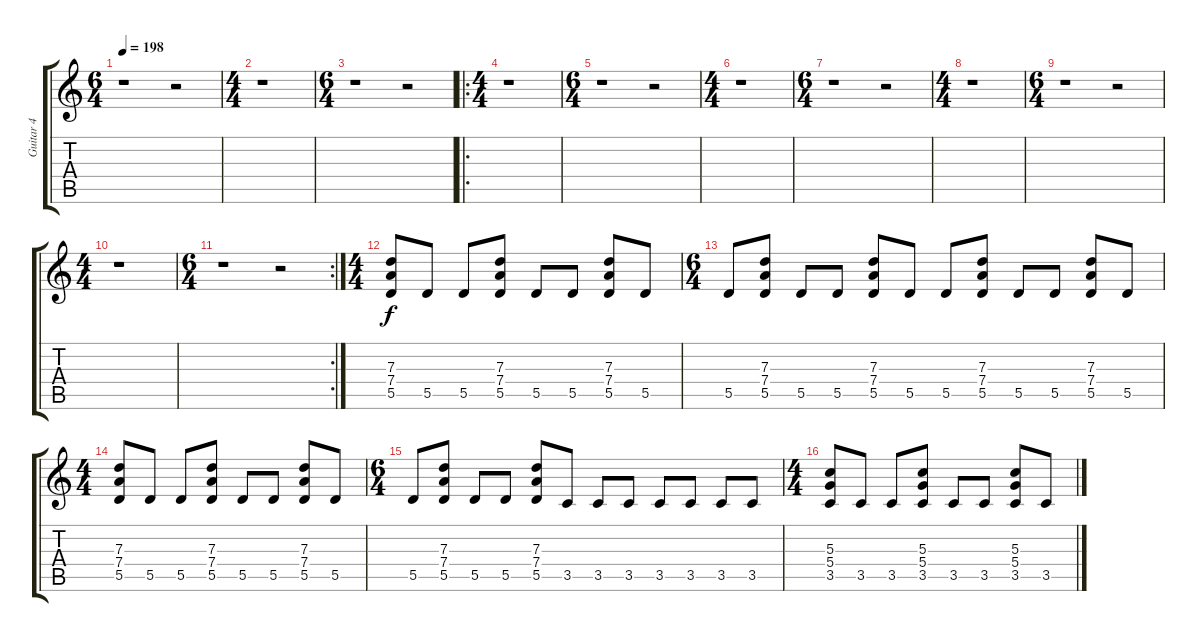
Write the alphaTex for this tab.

\track ("Guitar 4" "Guitar 4") {instrument overdrivenguitar}
\staff {score tabs}
\tuning (E4 B3 G3 D3 A2 E2) {hide}
\ts (6 4)
\tempo 198
\clef g2
\ks c
r.1{dy f instrument overdrivenguitar} r.2 |
\ts (4 4)
r.1 |
\ts (6 4)
r.1 r.2 |
\ro
\ts (4 4)
r.1 |
\ts (6 4)
r.1 r.2 |
\ts (4 4)
r.1 |
\ts (6 4)
r.1 r.2 |
\ts (4 4)
r.1 |
\ts (6 4)
r.1 r.2 |
\ts (4 4)
r.1 |
\rc 2
\ts (6 4)
r.1 r.2 |
\ts (4 4)
(7.3 7.4 5.5).8 5.5.8 5.5.8 (7.3 7.4 5.5).8 5.5.8 5.5.8 (7.3 7.4 5.5).8 5.5.8 |
\ts (6 4)
5.5.8 (7.3 7.4 5.5).8 5.5.8 5.5.8 (7.3 7.4 5.5).8 5.5.8 5.5.8 (7.3 7.4 5.5).8 5.5.8 5.5.8 (7.3 7.4 5.5).8 5.5.8 |
\ts (4 4)
(7.3 7.4 5.5).8 5.5.8 5.5.8 (7.3 7.4 5.5).8 5.5.8 5.5.8 (7.3 7.4 5.5).8 5.5.8 |
\ts (6 4)
5.5.8 (7.3 7.4 5.5).8 5.5.8 5.5.8 (7.3 7.4 5.5).8 3.5.8 3.5.8 3.5.8 3.5.8 3.5.8 3.5.8 3.5.8 |
\ts (4 4)
(5.3 5.4 3.5).8 3.5.8 3.5.8 (5.3 5.4 3.5).8 3.5.8 3.5.8 (5.3 5.4 3.5).8 3.5.8
